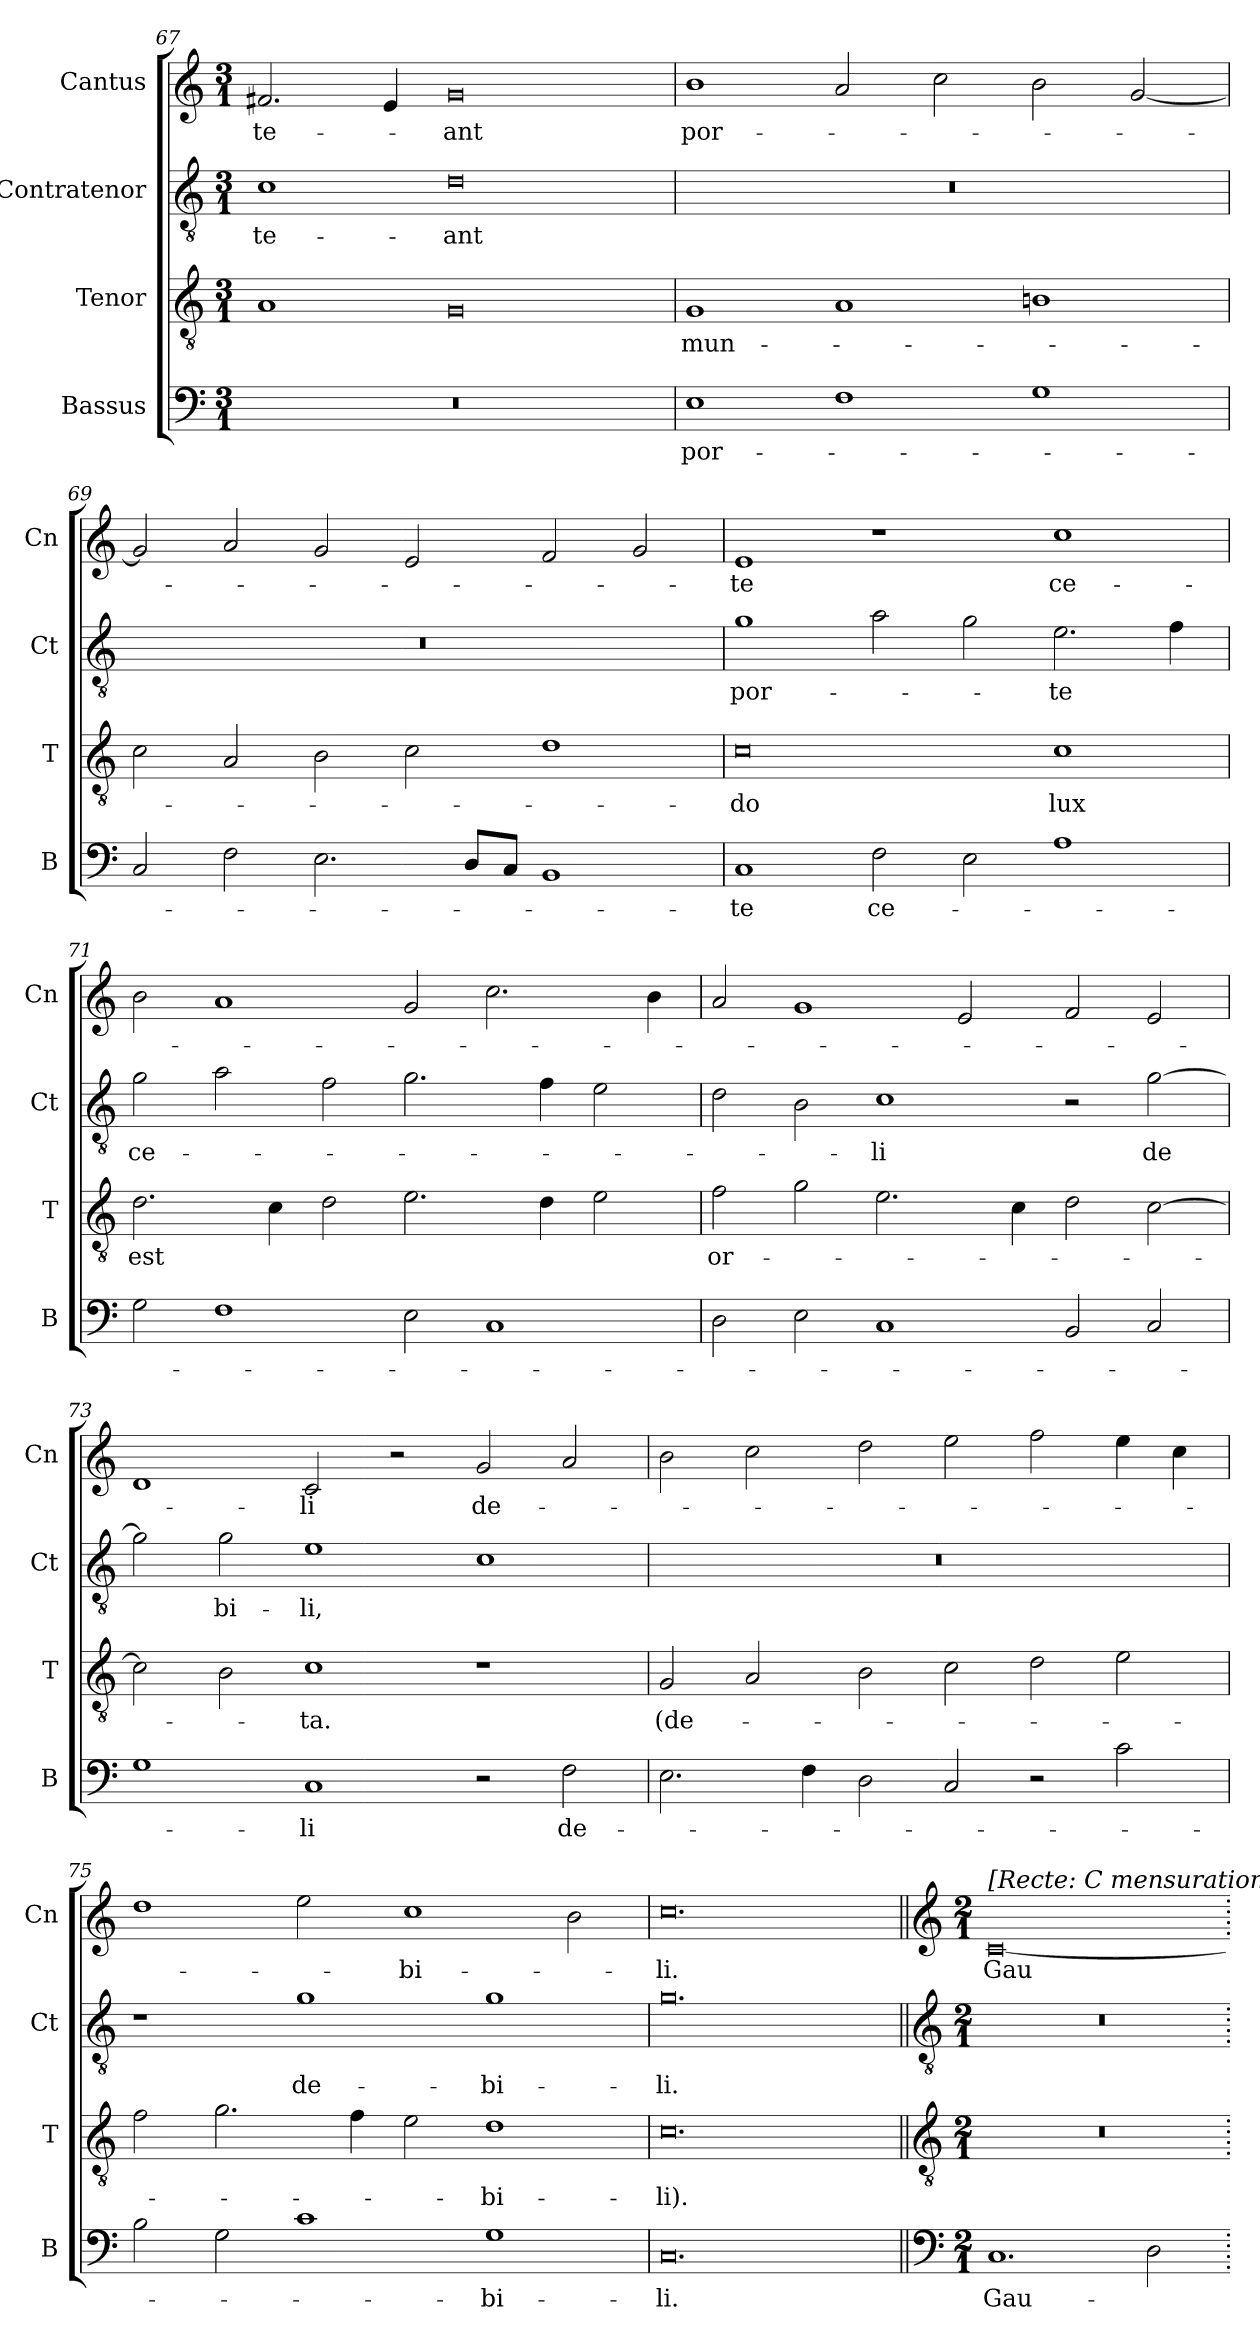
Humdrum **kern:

**kern	**text	**kern	**text	**kern	**text	**kern	**text
*part4	*part4	*part3	*part3	*part2	*part2	*part1	*part1
*staff4	*staff4	*staff3	*staff3	*staff2	*staff2	*staff1	*staff1
*I"Bassus	*	*I"Tenor	*	*I"Contratenor	*	*I"Cantus	*
*I'B	*	*I'T	*	*I'Ct	*	*I'Cn	*
*clefF4	*	*clefGv2	*	*clefGv2	*	*clefG2	*
*k[]	*	*k[]	*	*k[]	*	*k[]	*
*M3/1	*	*M3/1	*	*M3/1	*	*M3/1	*
=67	=67	=67	=67	=67	=67	=67	=67
0.r	.	1A	.	1c	-te-	2.f#X/	-te-
.	.	.	.	.	.	4e/	.
.	.	0G	.	0d	-ant	0g	-ant
=68	=68	=68	=68	=68	=68	=68	=68
1E	por-	1G	mun-	0.r	.	1b	por-
1F	.	1A	.	.	.	2a/	.
.	.	.	.	.	.	2cc\	.
1G	.	1Bn	.	.	.	2b\	.
.	.	.	.	.	.	[2g/	.
=69	=69	=69	=69	=69	=69	=69	=69
2C/	.	2c\	.	0.r	.	2g/]	.
2F\	.	2A/	.	.	.	2a/	.
2.E\	.	2B\	.	.	.	2g/	.
.	.	2c\	.	.	.	2e/	.
8D/L	.	.	.	.	.	.	.
8C/J	.	.	.	.	.	.	.
1BB	.	1d	.	.	.	2f/	.
.	.	.	.	.	.	2g/	.
=70	=70	=70	=70	=70	=70	=70	=70
1C	-te	0c	-do	1g	por-	1e	-te
2F\	ce-	.	.	2a\	.	1r	.
2E\	.	.	.	2g\	.	.	.
1A	.	1c	lux	2.e\	-te	1cc	ce-
.	.	.	.	4f\	.	.	.
=71	=71	=71	=71	=71	=71	=71	=71
2G\	.	2.d\	est	2g\	ce-	2b\	.
1F	.	.	.	2a\	.	1a	.
.	.	4c\	.	.	.	.	.
.	.	2d\	.	2f\	.	.	.
2E\	.	2.e\	.	2.g\	.	2g/	.
1C	.	.	.	.	.	2.cc\	.
.	.	4d\	.	4f\	.	.	.
.	.	2e\	.	2e\	.	.	.
.	.	.	.	.	.	4b\	.
=72	=72	=72	=72	=72	=72	=72	=72
2D\	.	2f\	or-	2d\	.	2a/	.
2E\	.	2g\	.	2B\	.	1g	.
1C	.	2.e\	.	1c	-li	.	.
.	.	.	.	.	.	2e/	.
.	.	4c\	.	.	.	.	.
2BB/	.	2d\	.	2r	.	2f/	.
2C/	.	[2c\	.	[2g\	de	2e/	.
=73	=73	=73	=73	=73	=73	=73	=73
1G	.	2c\]	.	2g\]	.	1d	.
.	.	2B\	.	2g\	bi-	.	.
1C	-li	1c	-ta.	1e	-li,	2c/	-li
.	.	.	.	.	.	2r	.
2r	.	1r	.	1c	.	2g/	de-
2F\	de-	.	.	.	.	2a/	.
=74	=74	=74	=74	=74	=74	=74	=74
2.E\	.	2G/	(de-	0.r	.	2b\	.
.	.	2A/	.	.	.	2cc\	.
4F\	.	.	.	.	.	.	.
2D\	.	2B\	.	.	.	2dd\	.
2C/	.	2c\	.	.	.	2ee\	.
2r	.	2d\	.	.	.	2ff\	.
2c\	.	2e\	.	.	.	4ee\	.
.	.	.	.	.	.	4cc\	.
=75	=75	=75	=75	=75	=75	=75	=75
2B\	.	2f\	.	1r	.	1dd	.
2G\	.	2.g\	.	.	.	.	.
1c	.	.	.	1g	de-	2ee\	.
.	.	4f\	.	.	.	.	.
.	.	2e\	.	.	.	1cc	-bi-
1G	-bi-	1d	-bi-	1g	-bi-	.	.
.	.	.	.	.	.	2b\	.
=76	=76	=76	=76	=76	=76	=76	=76
0.C	-li.	0.c	-li).	0.g	-li.	0.cc	-li.
!!LO:LB:g=z
=77||	=77||	=77||	=77||	=77||	=77||	=77||	=77||
*clefF4	*	*clefGv2	*	*clefGv2	*	*clefG2	*
*k[]	*	*k[]	*	*k[]	*	*k[]	*
*M2/1	*	*M2/1	*	*M2/1	*	*M2/1	*
!	!	!	!	!	!	!LO:TX:a:t=[Recte&colon; C mensuration]	!
1.C	Gau-	0r	.	0r	.	[0c	Gau-
2D\	.	.	.	.	.	.	.
=.	=.	=.	=.	=.	=.	=.	=.
*-	*-	*-	*-	*-	*-	*-	*-
